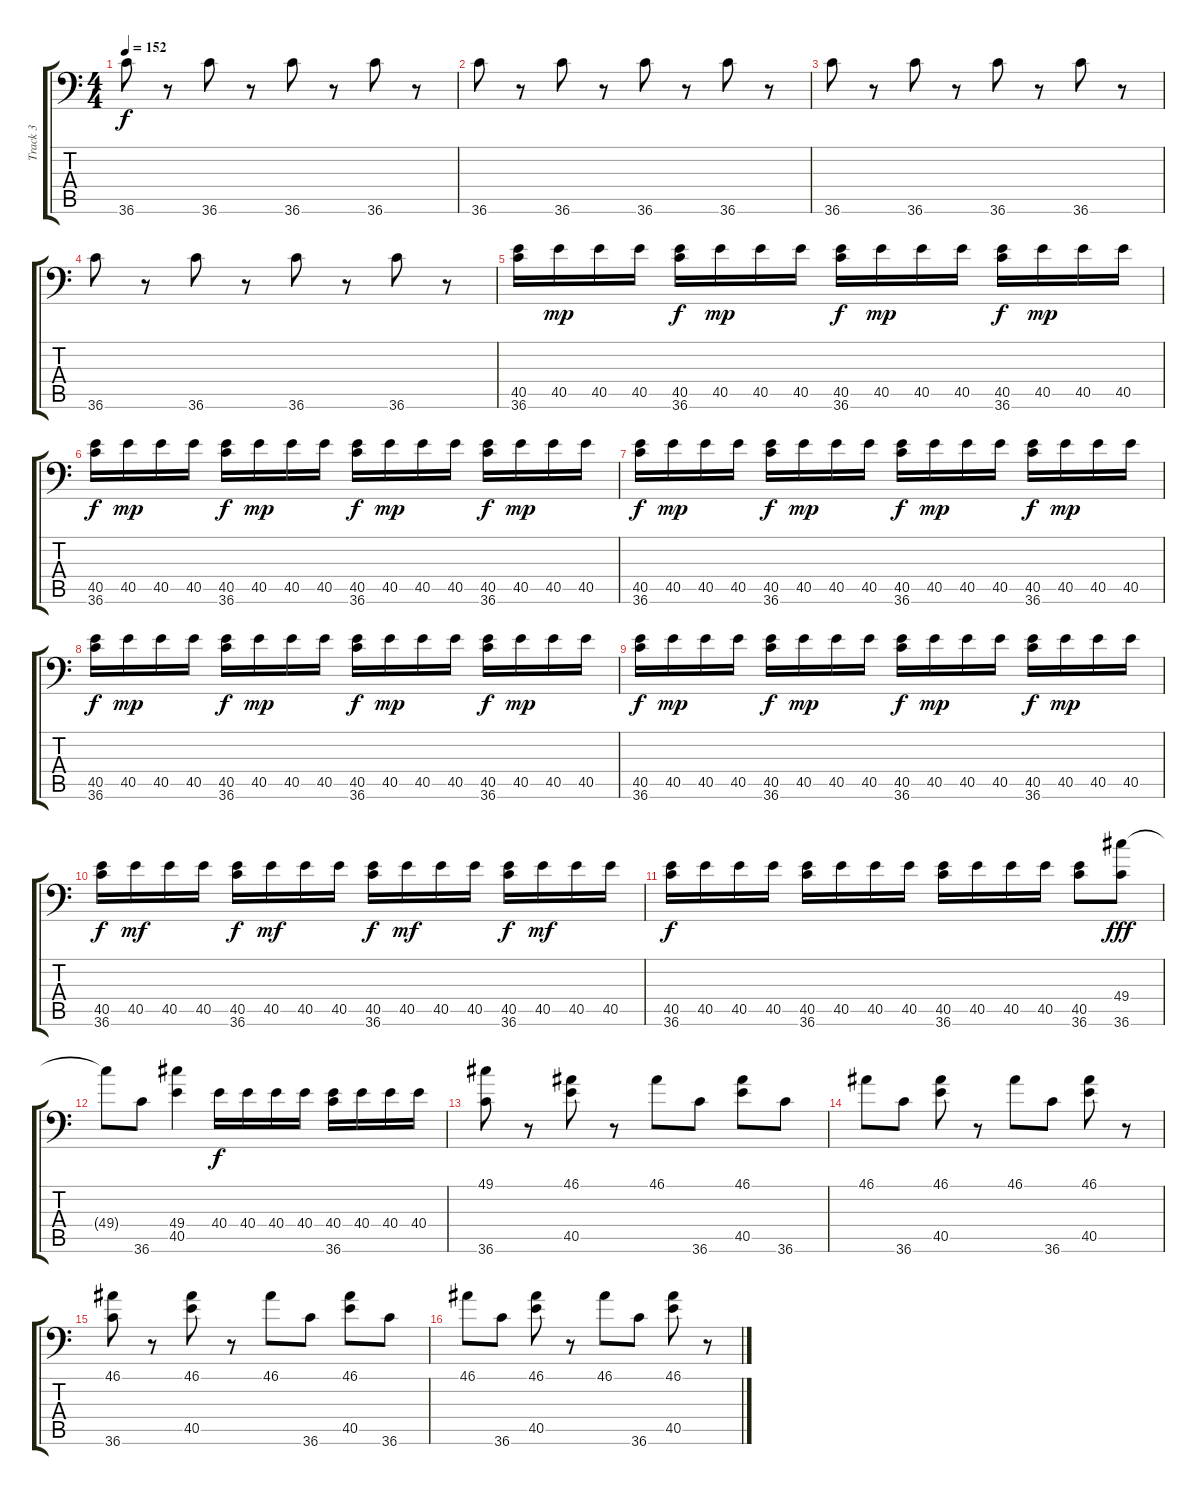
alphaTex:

\track ("Track 3" "Track 3") {instrument acousticgrandpiano}
\staff {score tabs}
\tuning (C-1 C-1 C-1 C-1 C-1 C-1) {hide}
\ts (4 4)
\tempo 152
\clef f4
\ks c
36.6.8{dy f} r.8 36.6.8 r.8 36.6.8 r.8 36.6.8 r.8 |
36.6.8 r.8 36.6.8 r.8 36.6.8 r.8 36.6.8 r.8 |
36.6.8 r.8 36.6.8 r.8 36.6.8 r.8 36.6.8 r.8 |
36.6.8 r.8 36.6.8 r.8 36.6.8 r.8 36.6.8 r.8 |
(40.5 36.6).16 40.5.16{dy mp} 40.5.16 40.5.16 (40.5 36.6).16{dy f} 40.5.16{dy mp} 40.5.16 40.5.16 (40.5 36.6).16{dy f} 40.5.16{dy mp} 40.5.16 40.5.16 (40.5 36.6).16{dy f} 40.5.16{dy mp} 40.5.16 40.5.16 |
(40.5 36.6).16{dy f} 40.5.16{dy mp} 40.5.16 40.5.16 (40.5 36.6).16{dy f} 40.5.16{dy mp} 40.5.16 40.5.16 (40.5 36.6).16{dy f} 40.5.16{dy mp} 40.5.16 40.5.16 (40.5 36.6).16{dy f} 40.5.16{dy mp} 40.5.16 40.5.16 |
(40.5 36.6).16{dy f} 40.5.16{dy mp} 40.5.16 40.5.16 (40.5 36.6).16{dy f} 40.5.16{dy mp} 40.5.16 40.5.16 (40.5 36.6).16{dy f} 40.5.16{dy mp} 40.5.16 40.5.16 (40.5 36.6).16{dy f} 40.5.16{dy mp} 40.5.16 40.5.16 |
(40.5 36.6).16{dy f} 40.5.16{dy mp} 40.5.16 40.5.16 (40.5 36.6).16{dy f} 40.5.16{dy mp} 40.5.16 40.5.16 (40.5 36.6).16{dy f} 40.5.16{dy mp} 40.5.16 40.5.16 (40.5 36.6).16{dy f} 40.5.16{dy mp} 40.5.16 40.5.16 |
(40.5 36.6).16{dy f} 40.5.16{dy mp} 40.5.16 40.5.16 (40.5 36.6).16{dy f} 40.5.16{dy mp} 40.5.16 40.5.16 (40.5 36.6).16{dy f} 40.5.16{dy mp} 40.5.16 40.5.16 (40.5 36.6).16{dy f} 40.5.16{dy mp} 40.5.16 40.5.16 |
(40.5 36.6).16{dy f} 40.5.16{dy mf} 40.5.16 40.5.16 (40.5 36.6).16{dy f} 40.5.16{dy mf} 40.5.16 40.5.16 (40.5 36.6).16{dy f} 40.5.16{dy mf} 40.5.16 40.5.16 (40.5 36.6).16{dy f} 40.5.16{dy mf} 40.5.16 40.5.16 |
(40.5 36.6).16{dy f} 40.5.16 40.5.16 40.5.16 (40.5 36.6).16 40.5.16 40.5.16 40.5.16 (40.5 36.6).16 40.5.16 40.5.16 40.5.16 (40.5 36.6).8 (49.4 36.6).8{dy fff} |
49.4{t}.8 36.6.8 (49.4 40.5).4 40.4.16{dy f} 40.4.16 40.4.16 40.4.16 (40.4 36.6).16 40.4.16 40.4.16 40.4.16 |
(49.1 36.6).8 r.8 (46.1 40.5).8 r.8 46.1.8 36.6.8 (46.1 40.5).8 36.6.8 |
46.1.8 36.6.8 (46.1 40.5).8 r.8 46.1.8 36.6.8 (46.1 40.5).8 r.8 |
(46.1 36.6).8 r.8 (46.1 40.5).8 r.8 46.1.8 36.6.8 (46.1 40.5).8 36.6.8 |
46.1.8 36.6.8 (46.1 40.5).8 r.8 46.1.8 36.6.8 (46.1 40.5).8 r.8
